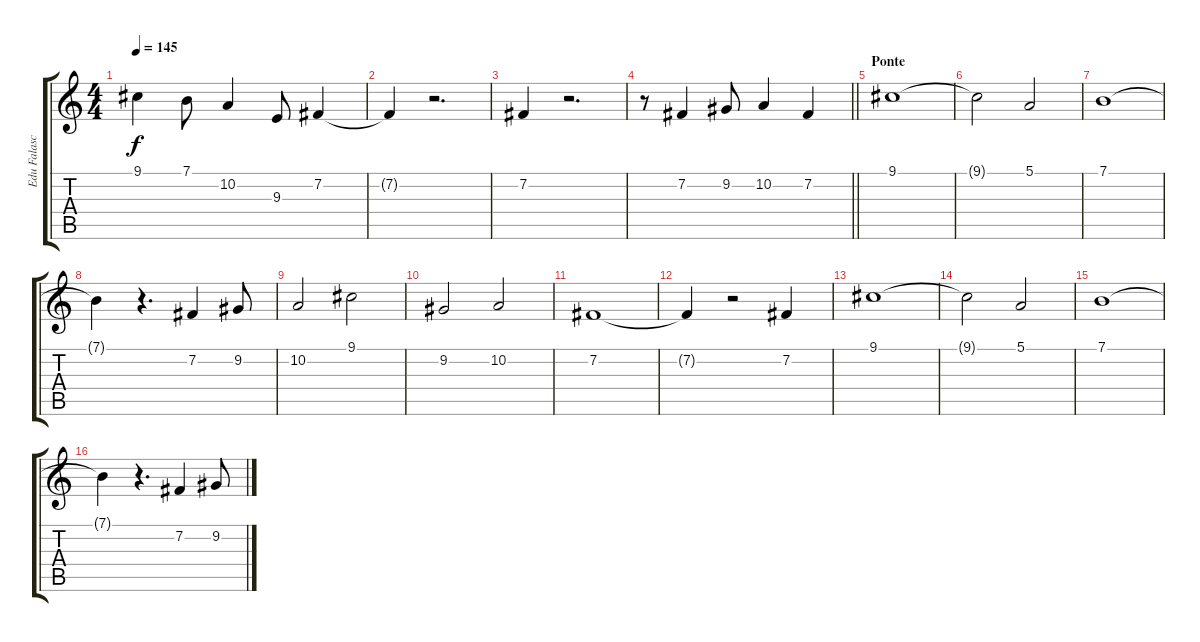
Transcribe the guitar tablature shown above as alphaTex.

\track ("Edu Falaschi" "Edu Falasc") {instrument sopranosax}
\staff {score tabs}
\tuning (E4 B3 G3 D3 A2 E2) {hide}
\ts (4 4)
\tempo 145
\clef g2
\ks c
9.1.4{dy f} 7.1.8 10.2.4 9.3.8 7.2.4 |
7.2{t}.4 r.2{d} |
7.2.4 r.2{d} |
\barLineRight lightlight
r.8 7.2.4 9.2.8 10.2.4 7.2.4 |
\section ("" "Ponte")
9.1.1 |
9.1{t}.2 5.1.2 |
7.1.1 |
7.1{t}.4 r.4{d} 7.2.4 9.2.8 |
10.2.2 9.1.2 |
9.2.2 10.2.2 |
7.2.1 |
7.2{t}.4 r.2 7.2.4 |
9.1.1 |
9.1{t}.2 5.1.2 |
7.1.1 |
7.1{t}.4 r.4{d} 7.2.4 9.2.8
